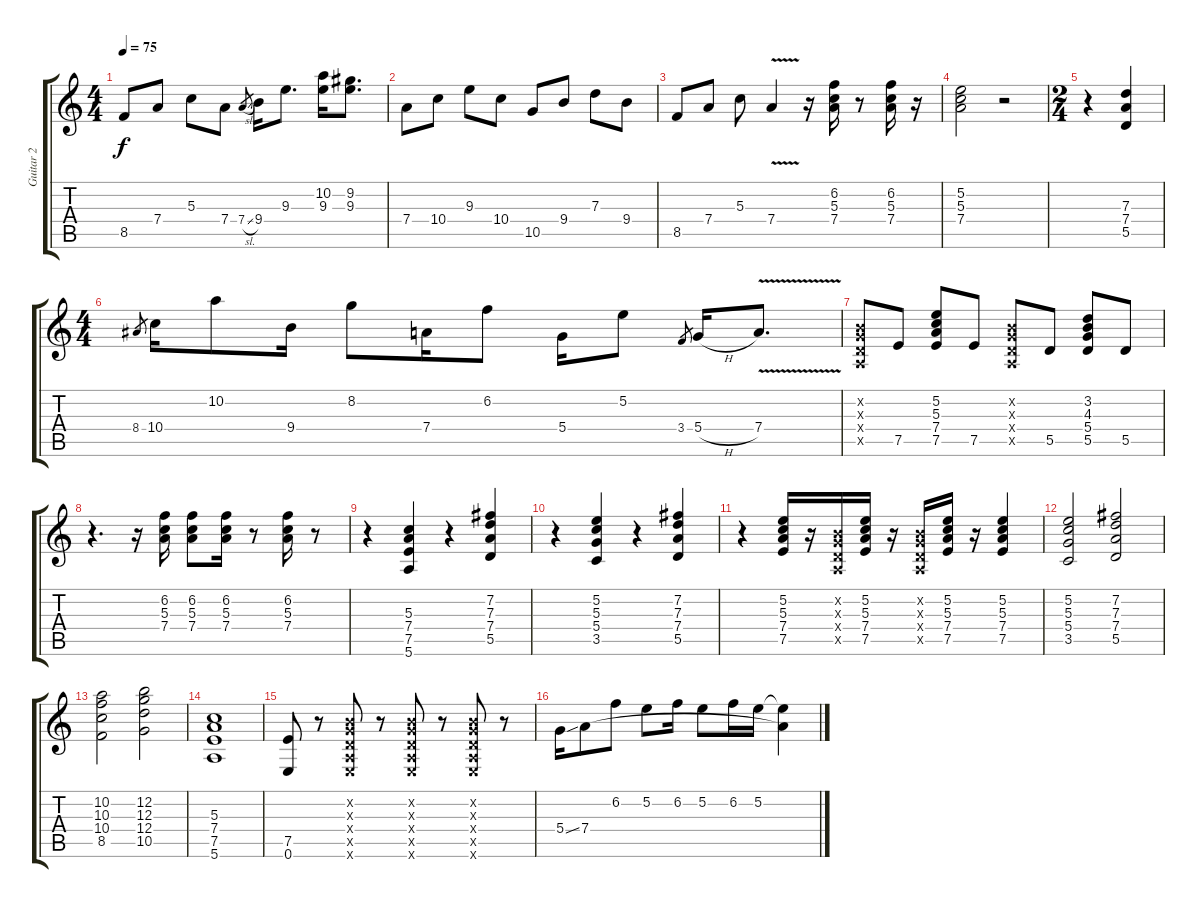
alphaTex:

\track ("Guitar 2" "Guitar 2") {instrument electricguitarjazz}
\staff {score tabs}
\tuning (E4 B3 G3 D3 A2 E2) {hide}
\ts (4 4)
\tempo 75
\clef g2
\ks c
8.5.8{dy f} 7.4.8 5.3.8 7.4.8 7.4{sl}.8{gr} 9.4.16 9.3.8{d} (10.2 9.3).16 (9.2 9.3).8{d} |
7.4.8 10.4.8 9.3.8 10.4.8 10.5.8 9.4.8 7.3.8 9.4.8 |
8.5.8 7.4.8 5.3.8 7.4{v}.4 r.16 (6.2 5.3 7.4).16 r.8 (6.2 5.3 7.4).16 r.16 |
(5.2 5.3 7.4).2 r.2 |
\ts (2 4)
r.4 (7.3 7.4 5.5).4 |
\ts (4 4)
8.4.8{gr} 10.4.16 10.2.8 9.4.16 8.2.8 7.4.16 6.2.8 5.4.16 5.2.8 3.4.8{gr} 5.4{h}.16 7.4{v}.8{d} |
(0.2{x} 0.3{x} 0.4{x} 0.5{x}).8 7.5.8 (5.2 5.3 7.4 7.5).8 7.5.8 (0.2{x} 0.3{x} 0.4{x} 0.5{x}).8 5.5.8 (3.2 4.3 5.4 5.5).8 5.5.8 |
r.4{d} r.16 (6.2 5.3 7.4).16 (6.2 5.3 7.4).8 (6.2 5.3 7.4).16 r.8 (6.2 5.3 7.4).16 r.8 |
r.4 (5.3 7.4 7.5 5.6).4 r.4 (7.2 7.3 7.4 5.5).4 |
r.4 (5.2 5.3 5.4 3.5).4 r.4 (7.2 7.3 7.4 5.5).4 |
r.4 (5.2 5.3 7.4 7.5).16 r.16 (0.2{x} 0.3{x} 0.4{x} 0.5{x}).16 (5.2 5.3 7.4 7.5).16 r.16 (0.2{x} 0.3{x} 0.4{x} 0.5{x}).16 (5.2 5.3 7.4 7.5).16 r.16 (5.2 5.3 7.4 7.5).4 |
(5.2 5.3 5.4 3.5).2 (7.2 7.3 7.4 5.5).2 |
(10.2 10.3 10.4 8.5).2 (12.2 12.3 12.4 10.5).2 |
(5.3 7.4 7.5 5.6).1 |
(7.5 0.6).8 r.8 (0.2{x} 0.3{x} 0.4{x} 0.5{x} 0.6{x}).8 r.8 (0.2{x} 0.3{x} 0.4{x} 0.5{x} 0.6{x}).8 r.8 (0.2{x} 0.3{x} 0.4{x} 0.5{x} 0.6{x}).8 r.8 |
5.4{ss}.16 7.4.8 6.2.8 5.2.8 6.2.16 5.2.8 6.2.16 5.2.16 (5.2{t} 7.4{t}).4
